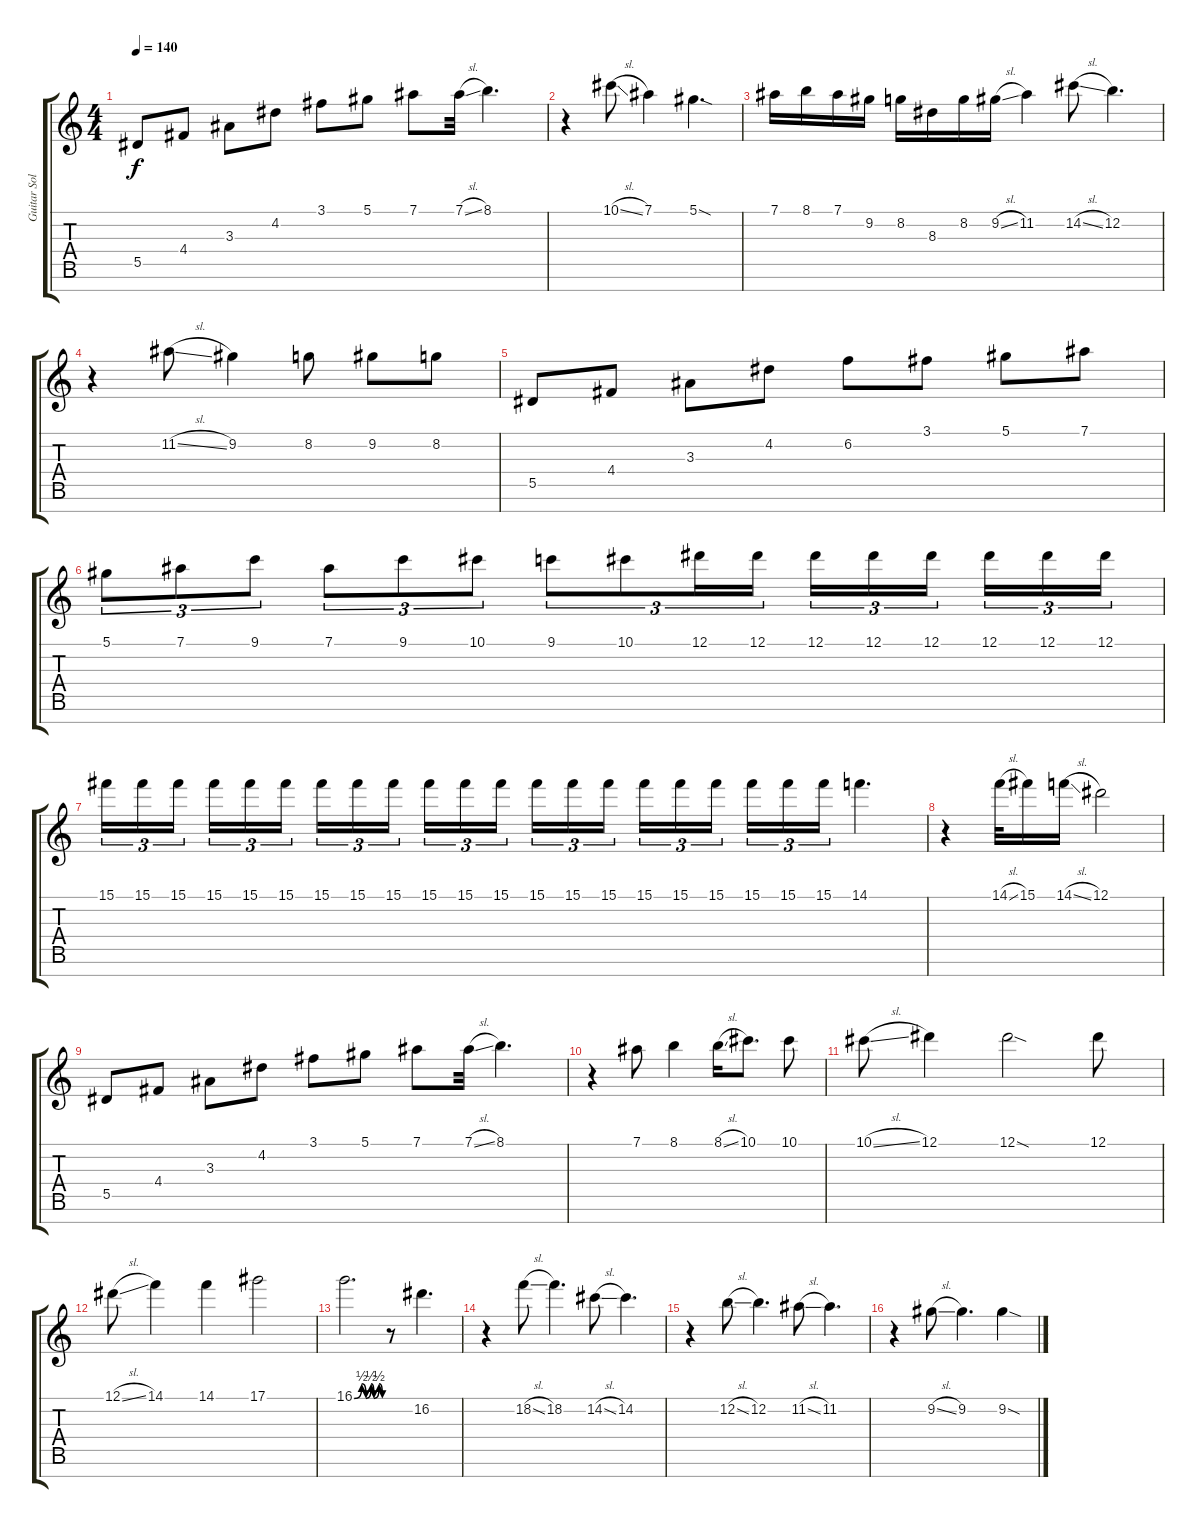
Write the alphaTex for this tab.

\track ("Guitar Solo" "Guitar Sol") {instrument distortionguitar}
\staff {score tabs}
\tuning (Eb4 B3 G3 D3 Bb2 F2 C2) {hide}
\ts (4 4)
\tempo 140
\clef g2
\ks c
5.5.8{dy f} 4.4.8 3.3.8 4.2.8 3.1.8 5.1.8 7.1.8 7.1{sl}.32 8.1.4{d} |
r.4 10.1{sl}.8 7.1.4 5.1{sod}.4{d} |
7.1.16 8.1.16 7.1.16 9.2.16 8.2.16 8.3.16 8.2.16 9.2{sl}.16 11.2.4 14.2{sl}.8 12.2.4{d} |
r.4 11.2{sl}.8 9.2.4 8.2.8 9.2.8 8.2.8 |
5.5.8 4.4.8 3.3.8 4.2.8 6.2.8 3.1.8 5.1.8 7.1.8 |
5.1.8{tu (3 2)} 7.1.8{tu (3 2)} 9.1.8{tu (3 2)} 7.1.8{tu (3 2)} 9.1.8{tu (3 2)} 10.1.8{tu (3 2)} 9.1.8{tu (3 2)} 10.1.8{tu (3 2)} 12.1.16{tu (3 2)} 12.1.16{tu (3 2)} 12.1.16{tu (3 2)} 12.1.16{tu (3 2)} 12.1.16{tu (3 2) beam splitsecondary} 12.1.16{tu (3 2)} 12.1.16{tu (3 2)} 12.1.16{tu (3 2)} |
15.1.16{tu (3 2)} 15.1.16{tu (3 2)} 15.1.16{tu (3 2) beam splitsecondary} 15.1.16{tu (3 2)} 15.1.16{tu (3 2)} 15.1.16{tu (3 2)} 15.1.16{tu (3 2)} 15.1.16{tu (3 2)} 15.1.16{tu (3 2) beam splitsecondary} 15.1.16{tu (3 2)} 15.1.16{tu (3 2)} 15.1.16{tu (3 2)} 15.1.16{tu (3 2)} 15.1.16{tu (3 2)} 15.1.16{tu (3 2) beam splitsecondary} 15.1.16{tu (3 2)} 15.1.16{tu (3 2)} 15.1.16{tu (3 2)} 15.1.16{tu (3 2)} 15.1.16{tu (3 2)} 15.1.16{tu (3 2)} 14.1.4{d} |
r.4 14.1{sl}.32 15.1.16 14.1{sl}.16 12.1.2 |
5.5.8 4.4.8 3.3.8 4.2.8 3.1.8 5.1.8 7.1.8 7.1{sl}.32 8.1.4{d} |
r.4 7.1.8 8.1.4 8.1{sl}.16 10.1.8{d} 10.1.8 |
10.1{sl}.8 12.1.4 12.1{sod}.2 12.1.8 |
12.1{sl}.8 14.1.4 14.1.4 17.1.2 |
16.1{be (custom 0 0 16 2 25 0 36 2 42 0 53 2 60 0)}.2{d} r.8 16.2.4{d} |
r.4 18.2{sl}.8 18.2.4{d} 14.2{sl}.8 14.2.4{d} |
r.4 12.2{sl}.8 12.2.4{d} 11.2{sl}.8 11.2.4{d} |
r.4 9.2{sl}.8 9.2.4{d} 9.2{sod}.4
